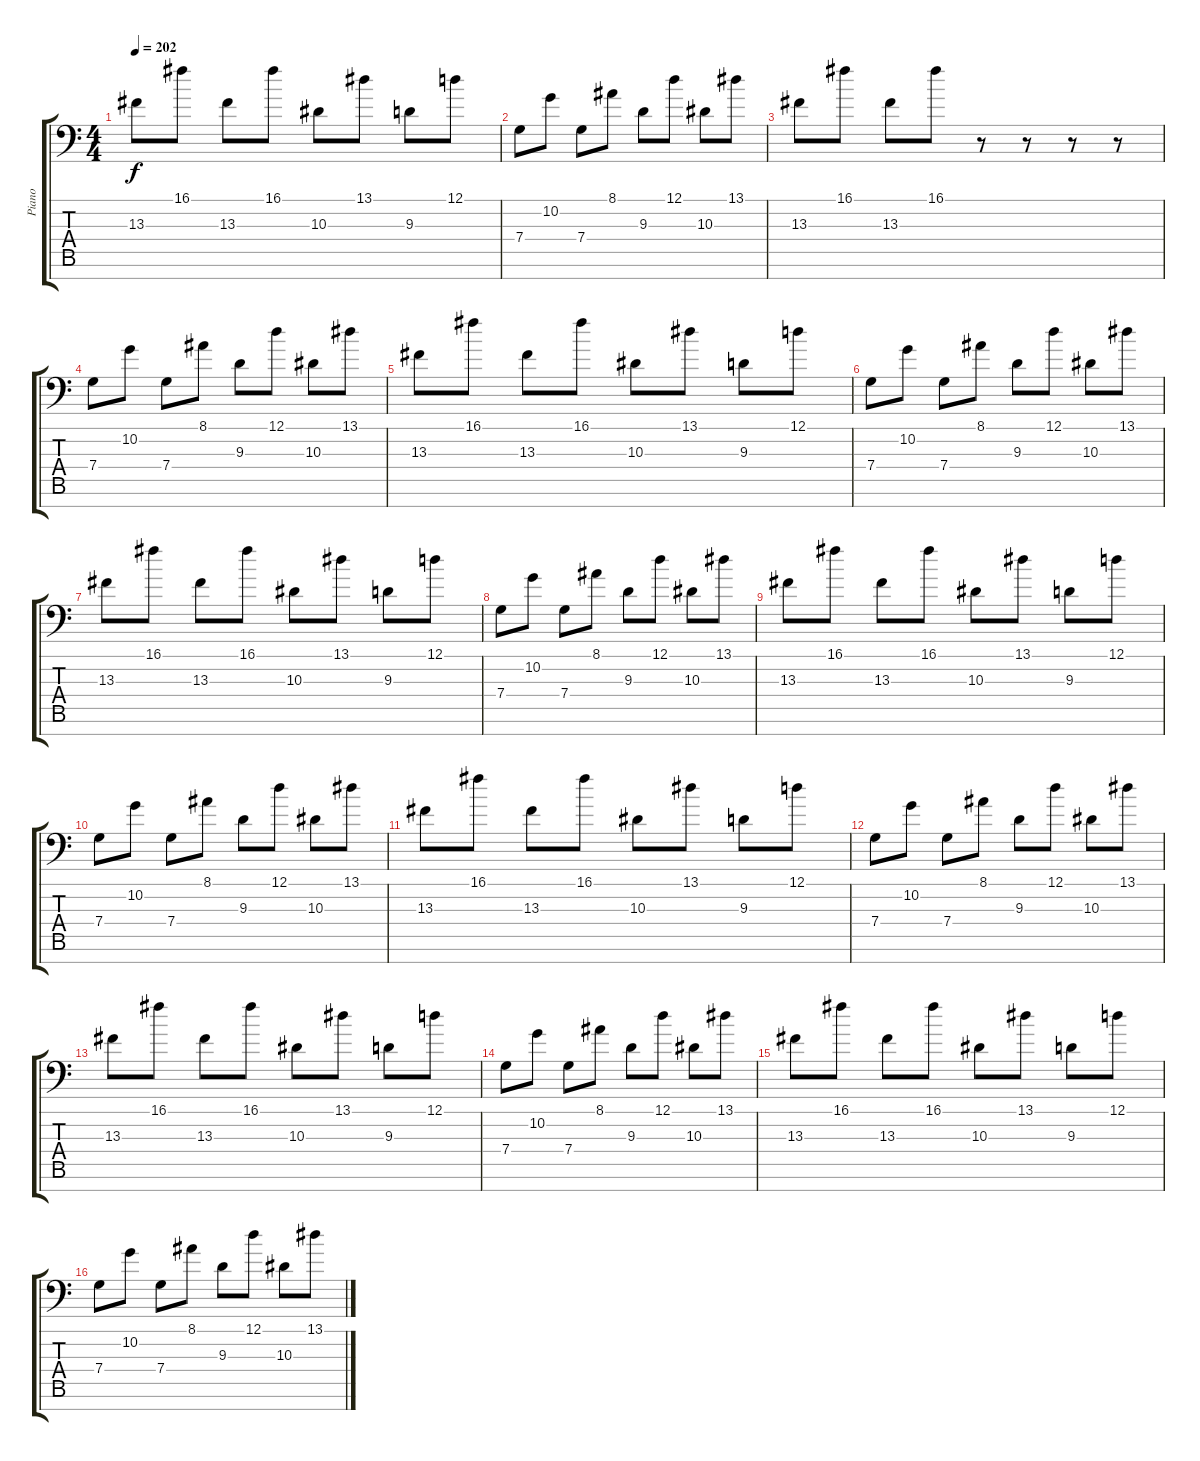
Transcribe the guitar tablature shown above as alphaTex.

\track ("Piano" "Piano") {instrument vibraphone}
\staff {score tabs}
\tuning (D4 A3 F3 C3 G2 D2 G1) {hide}
\ts (4 4)
\tempo 202
\clef f4
\ks c
13.3.8{dy f} 16.1.8 13.3.8 16.1.8 10.3.8 13.1.8 9.3.8 12.1.8 |
7.4.8 10.2.8 7.4.8 8.1.8 9.3.8 12.1.8 10.3.8 13.1.8 |
13.3.8 16.1.8 13.3.8 16.1.8 r.8 r.8 r.8 r.8 |
7.4.8 10.2.8 7.4.8 8.1.8 9.3.8 12.1.8 10.3.8 13.1.8 |
13.3.8 16.1.8 13.3.8 16.1.8 10.3.8 13.1.8 9.3.8 12.1.8 |
7.4.8 10.2.8 7.4.8 8.1.8 9.3.8 12.1.8 10.3.8 13.1.8 |
13.3.8 16.1.8 13.3.8 16.1.8 10.3.8 13.1.8 9.3.8 12.1.8 |
7.4.8 10.2.8 7.4.8 8.1.8 9.3.8 12.1.8 10.3.8 13.1.8 |
13.3.8 16.1.8 13.3.8 16.1.8 10.3.8 13.1.8 9.3.8 12.1.8 |
7.4.8 10.2.8 7.4.8 8.1.8 9.3.8 12.1.8 10.3.8 13.1.8 |
13.3.8 16.1.8 13.3.8 16.1.8 10.3.8 13.1.8 9.3.8 12.1.8 |
7.4.8 10.2.8 7.4.8 8.1.8 9.3.8 12.1.8 10.3.8 13.1.8 |
13.3.8 16.1.8 13.3.8 16.1.8 10.3.8 13.1.8 9.3.8 12.1.8 |
7.4.8 10.2.8 7.4.8 8.1.8 9.3.8 12.1.8 10.3.8 13.1.8 |
13.3.8 16.1.8 13.3.8 16.1.8 10.3.8 13.1.8 9.3.8 12.1.8 |
7.4.8 10.2.8 7.4.8 8.1.8 9.3.8 12.1.8 10.3.8 13.1.8
